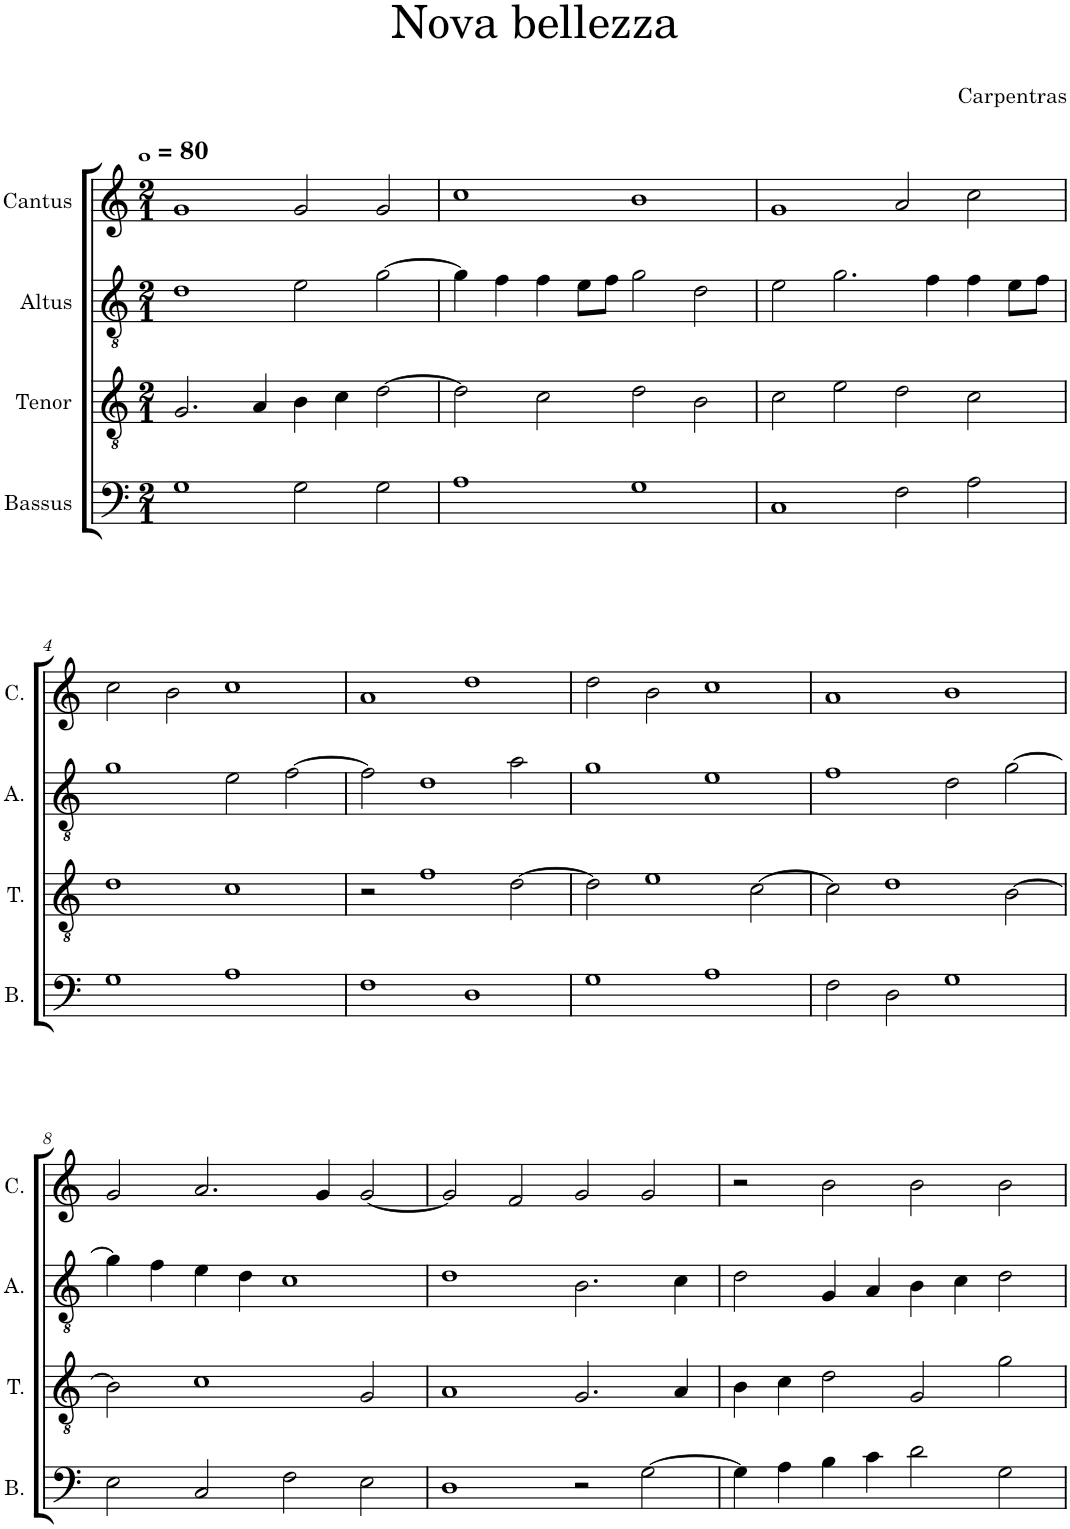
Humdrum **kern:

**kern	**kern	**kern	**kern
*part4	*part3	*part2	*part1
*staff4	*staff3	*staff2	*staff1
*I"Bassus	*I"Tenor	*I"Altus	*I"Cantus
*I'B.	*I'T.	*I'A.	*I'C.
*clefF4	*clefGv2	*clefGv2	*clefG2
*k[]	*k[]	*k[]	*k[]
*M2/1	*M2/1	*M2/1	*M2/1
*MM320	*MM320	*MM320	*MM320
=1	=1	=1	=1
1G	2.G/	1d	1g
.	4A/	.	.
2G\	4B\	2e\	2g/
.	4c\	.	.
2G\	[2d\	[2g\	2g/
=2	=2	=2	=2
1A	2d\]	4g\]	1cc
.	.	4f\	.
.	2c\	4f\	.
.	.	8e\L	.
.	.	8f\J	.
1G	2d\	2g\	1b
.	2B\	2d\	.
=3	=3	=3	=3
1C	2c\	2e\	1g
.	2e\	2.g\	.
2F\	2d\	.	2a/
.	.	4f\	.
2A\	2c\	4f\	2cc\
.	.	8e\L	.
.	.	8f\J	.
!!LO:LB:g=z
=4	=4	=4	=4
1G	1d	1g	2cc\
.	.	.	2b\
1A	1c	2e\	1cc
.	.	[2f\	.
=5	=5	=5	=5
1F	2r	2f\]	1a
.	1f	1d	.
1D	.	.	1dd
.	[2d\	2a\	.
=6	=6	=6	=6
1G	2d\]	1g	2dd\
.	1e	.	2b\
1A	.	1e	1cc
.	[2c\	.	.
=7	=7	=7	=7
2F\	2c\]	1f	1a
2D\	1d	.	.
1G	.	2d\	1b
.	[2B\	[2g\	.
!!LO:LB:g=z
=8	=8	=8	=8
2E\	2B\]	4g\]	2g/
.	.	4f\	.
2C/	1c	4e\	2.a/
.	.	4d\	.
2F\	.	1c	.
.	.	.	4g/
2E\	2G/	.	[2g/
=9	=9	=9	=9
1D	1A	1d	2g/]
.	.	.	2f/
2r	2.G/	2.B\	2g/
[2G\	.	.	2g/
.	4A/	4c\	.
=10	=10	=10	=10
4G\]	4B\	2d\	2r
4A\	4c\	.	.
4B\	2d\	4G/	2b\
4c\	.	4A/	.
2d\	2G/	4B\	2b\
.	.	4c\	.
2G\	2g\	2d\	2b\
=	=	=	=
*-	*-	*-	*-
